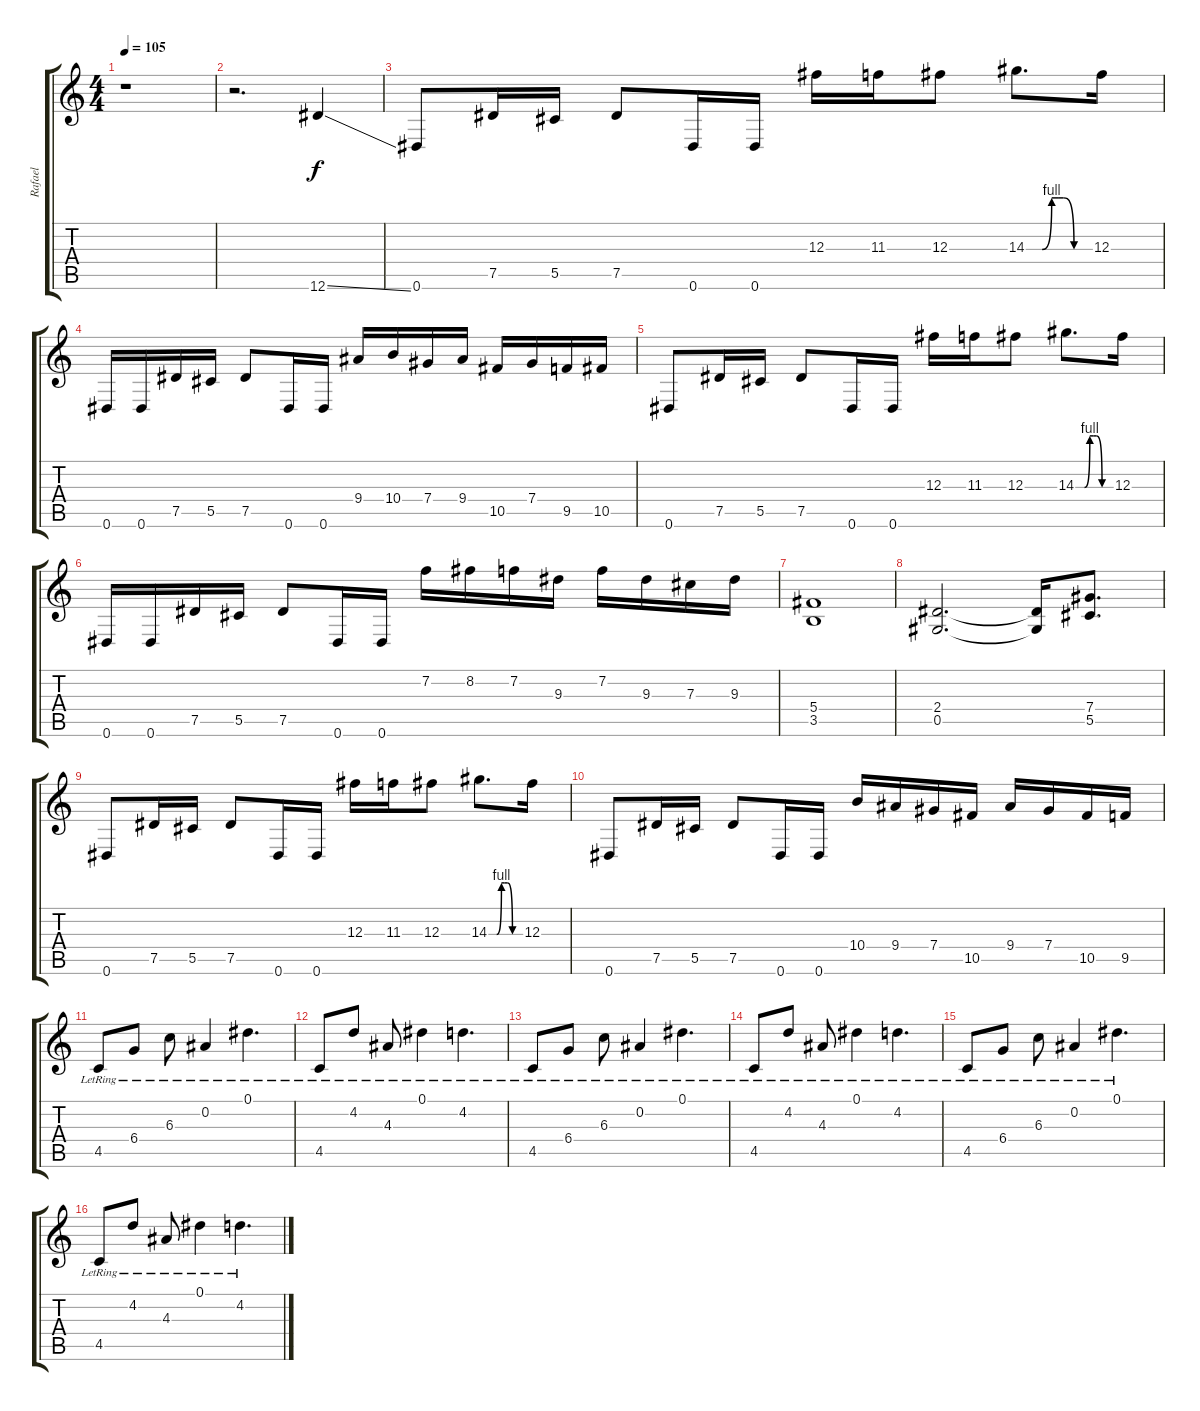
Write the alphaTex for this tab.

\track ("Rafael" "Rafael") {instrument distortionguitar}
\staff {score tabs}
\tuning (Eb4 Bb3 Gb3 Db3 Ab2 Eb2) {hide}
\ts (4 4)
\tempo 105
\clef g2
\ks c
r.1{dy f instrument distortionguitar} |
r.2{d} 12.6{ss}.4 |
0.6.8 7.5.16 5.5.16 7.5.8 0.6.16 0.6.16 12.3.16 11.3.16 12.3.8 14.3{be (custom 0 0 15 0 24 4 30 4 35 4 45 0 60 0)}.8{d} 12.3.16 |
0.6.16 0.6.16 7.5.16 5.5.16 7.5.8 0.6.16 0.6.16 9.4.16 10.4.16 7.4.16 9.4.16 10.5.16 7.4.16 9.5.16 10.5.16 |
0.6.8 7.5.16 5.5.16 7.5.8 0.6.16 0.6.16 12.3.16 11.3.16 12.3.8 14.3{be (custom 0 0 15 0 24 4 30 4 35 4 45 0 60 0)}.8{d} 12.3.16 |
0.6.16 0.6.16 7.5.16 5.5.16 7.5.8 0.6.16 0.6.16 7.2.16 8.2.16 7.2.16 9.3.16 7.2.16 9.3.16 7.3.16 9.3.16 |
(5.4 3.5).1 |
(2.4 0.5).2{d} (2.4{t} 0.5{t}).16 (7.4 5.5).8{d} |
0.6.8 7.5.16 5.5.16 7.5.8 0.6.16 0.6.16 12.3.16 11.3.16 12.3.8 14.3{be (custom 0 0 15 0 24 4 30 4 35 4 45 0 60 0)}.8{d} 12.3.16 |
0.6.8 7.5.16 5.5.16 7.5.8 0.6.16 0.6.16 10.4.16 9.4.16 7.4.16 10.5.16 9.4.16 7.4.16 10.5.16 9.5.16 |
4.5{lr}.8{volume 11 instrument electricguitarclean} 6.4{lr}.8 6.3{lr}.8 0.2{lr}.4 0.1{lr}.4{d} |
4.5{lr}.8 4.2{lr}.8 4.3{lr}.8 0.1{lr}.4 4.2{lr}.4{d} |
4.5{lr}.8 6.4{lr}.8 6.3{lr}.8 0.2{lr}.4 0.1{lr}.4{d} |
4.5{lr}.8 4.2{lr}.8 4.3{lr}.8 0.1{lr}.4 4.2{lr}.4{d} |
4.5{lr}.8 6.4{lr}.8 6.3{lr}.8 0.2{lr}.4 0.1{lr}.4{d} |
4.5{lr}.8 4.2{lr}.8 4.3{lr}.8 0.1{lr}.4 4.2{lr}.4{d}
